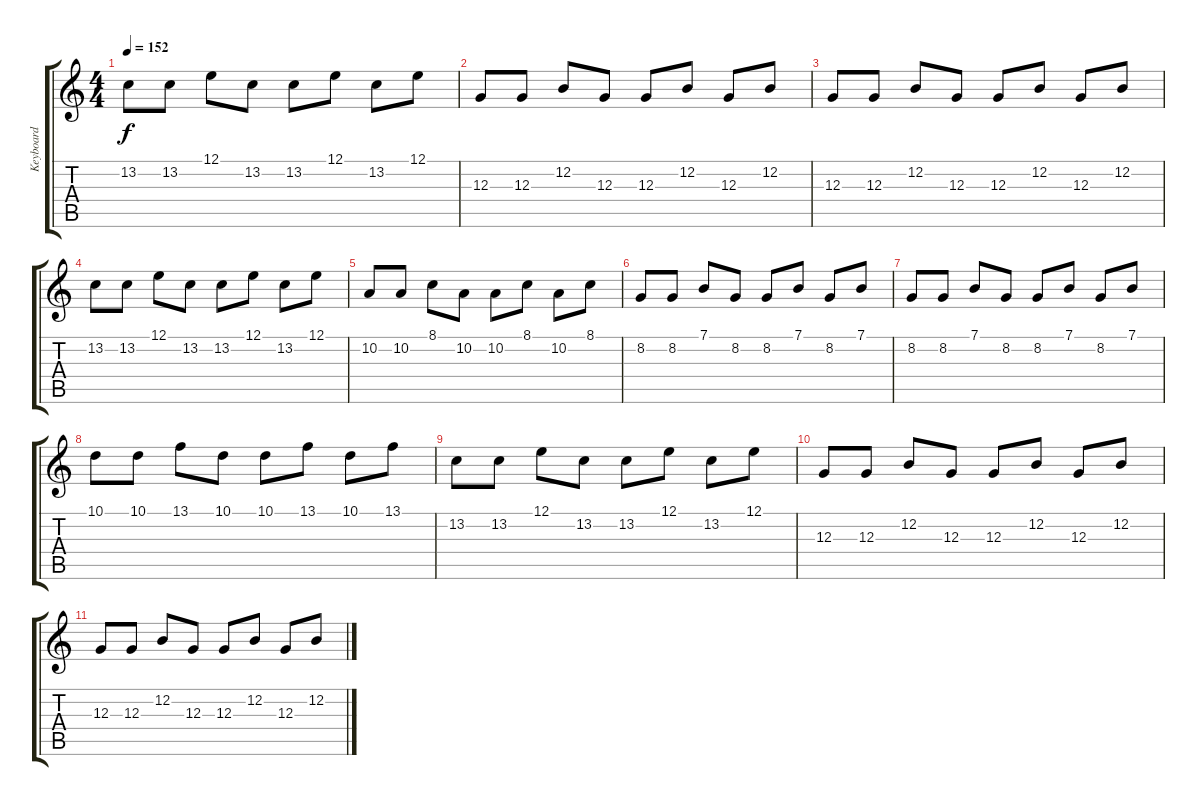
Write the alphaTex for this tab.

\track ("Keyboard" "Keyboard") {instrument stringensemble1}
\staff {score tabs}
\tuning (E4 B3 G3 D3 A2 E2) {hide}
\ts (4 4)
\tempo 152
\clef g2
\ks c
13.2.8{dy f} 13.2.8 12.1.8 13.2.8 13.2.8 12.1.8 13.2.8 12.1.8 |
12.3.8 12.3.8 12.2.8 12.3.8 12.3.8 12.2.8 12.3.8 12.2.8 |
12.3.8 12.3.8 12.2.8 12.3.8 12.3.8 12.2.8 12.3.8 12.2.8 |
13.2.8 13.2.8 12.1.8 13.2.8 13.2.8 12.1.8 13.2.8 12.1.8 |
10.2.8 10.2.8 8.1.8 10.2.8 10.2.8 8.1.8 10.2.8 8.1.8 |
8.2.8 8.2.8 7.1.8 8.2.8 8.2.8 7.1.8 8.2.8 7.1.8 |
8.2.8 8.2.8 7.1.8 8.2.8 8.2.8 7.1.8 8.2.8 7.1.8 |
10.1.8 10.1.8 13.1.8 10.1.8 10.1.8 13.1.8 10.1.8 13.1.8 |
13.2.8 13.2.8 12.1.8 13.2.8 13.2.8 12.1.8 13.2.8 12.1.8 |
12.3.8 12.3.8 12.2.8 12.3.8 12.3.8 12.2.8 12.3.8 12.2.8 |
12.3.8 12.3.8 12.2.8 12.3.8 12.3.8 12.2.8 12.3.8 12.2.8
